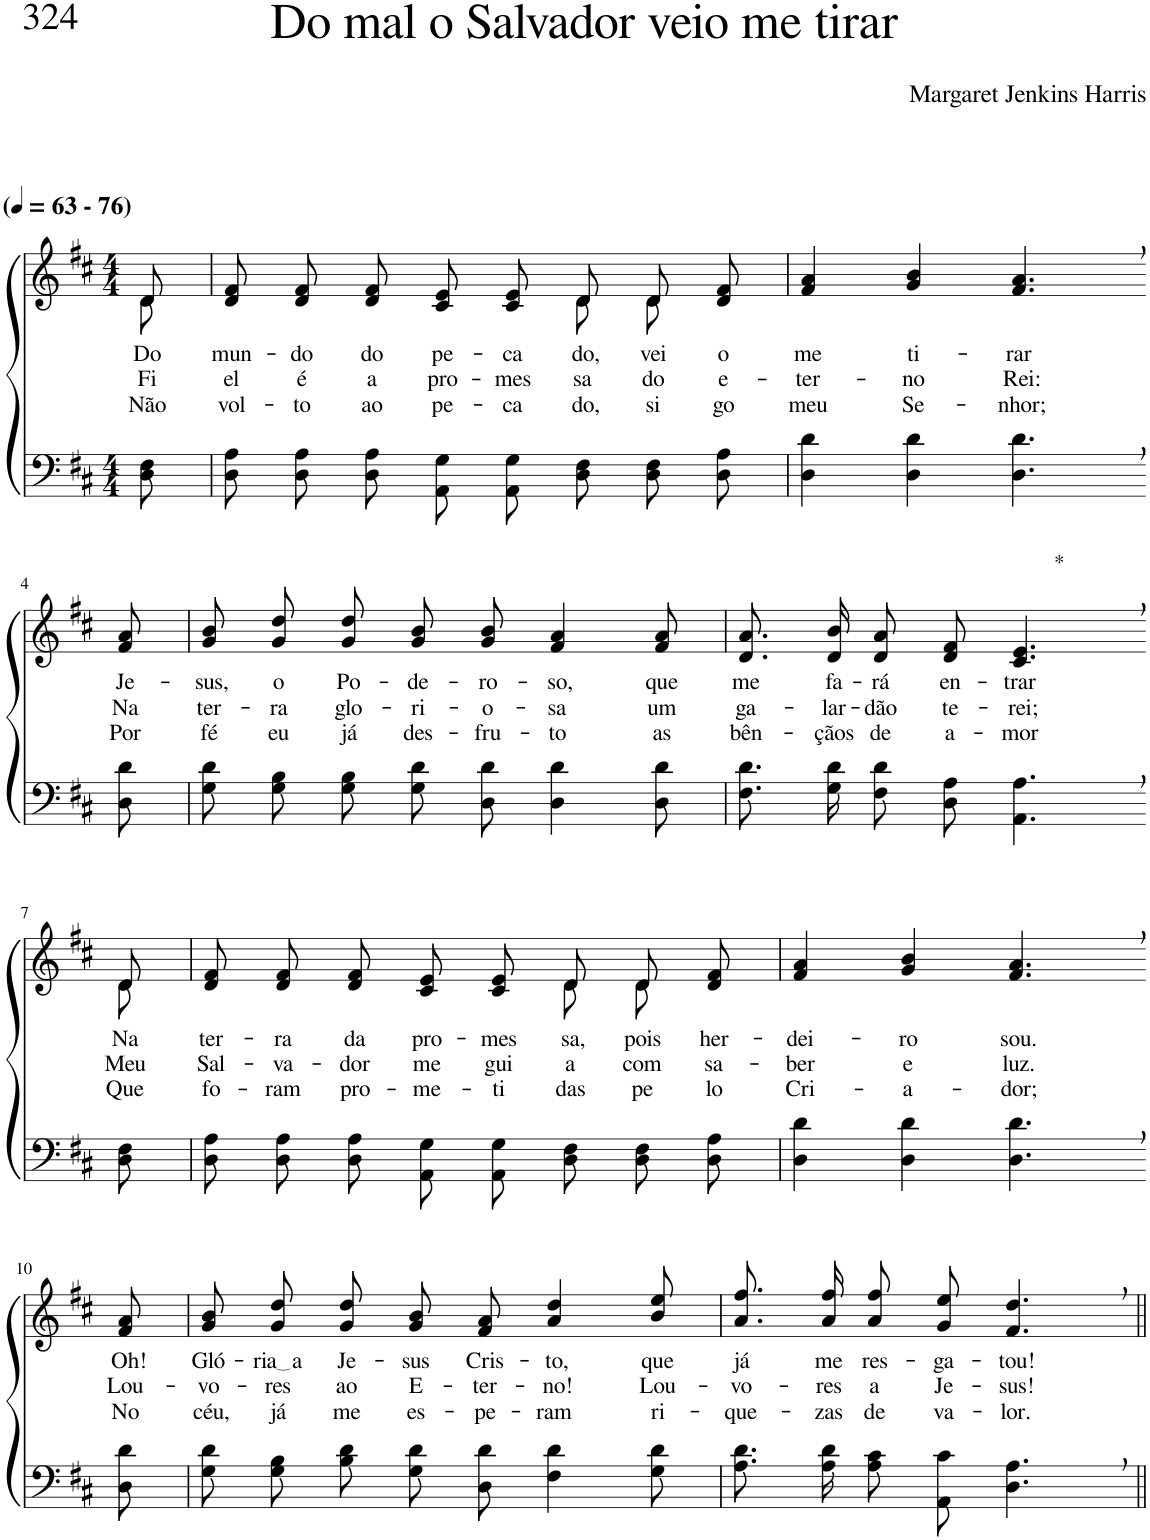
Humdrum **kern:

**kern	**kern	**text	**text	**text
*part2	*part1	*part1	*part1	*part1
*staff2	*staff1	*staff1	*staff1	*staff1
*I"Parte III e IV	*I"Parte I e II	*	*	*
*clefF4	*clefG2	*	*	*
*Trd1c2	*Trd1c2	*	*	*
*k[f#c#]	*k[f#c#]	*	*	*
*M4/4	*M4/4	*	*	*
*MM63	*MM63	*	*	*
=1	=1	=1	=1	=1
*	*^	*	*	*
!	!LO:TX:a:B:t=(	!	!	!	!
!	!LO:TX:a:B:t=- 76)	!	!	!	!
!	!	!	!LO:LY:b	!LO:LY:b	!LO:LY:b
8D\ 8F#\	8d/	8d\	Do	Fi-	Não
=2	=2	=2	=2	=2	=2
!	!	!	!LO:LY:b	!LO:LY:b	!LO:LY:b
8D\ 8A\L	8d/ 8f#/L	8ryy	mun-	-el	vol-
!	!	!	!LO:LY:b	!LO:LY:b	!LO:LY:b
*	*v	*v	*	*	*
8D\ 8A\J	8d/ 8f#/J	-do	é	-to
!	!	!LO:LY:b	!LO:LY:b	!LO:LY:b
8D\ 8A\L	8d/ 8f#/L	do	a	ao
!	!	!LO:LY:b	!LO:LY:b	!LO:LY:b
8AA\ 8G\J	8c#/ 8e/J	pe-	pro-	pe-
!	!	!LO:LY:b	!LO:LY:b	!LO:LY:b
8AA/ 8G/L	8c#/ 8e/L	-ca-	-mes-	-ca-
*	*^	*	*	*
!	!	!	!LO:LY:b	!LO:LY:b	!LO:LY:b
8D/ 8F#/J	8d/J	8d\L	do,	-sa	-do,
!	!	!	!LO:LY:b	!LO:LY:b	!LO:LY:b
8D\ 8F#\L	8d/L	8d\J	vei-	do	si-
!	!	!	!LO:LY:b	!LO:LY:b	!LO:LY:b
8D\ 8A\J	8d/ 8f#/J	8ryy	-o	e-	go
=3	=3	=3	=3	=3	=3
!	!	!	!LO:LY:b	!LO:LY:b	!LO:LY:b
*	*v	*v	*	*	*
4D\ 4d\	4f#/ 4a/	me	-ter-	meu
!	!	!LO:LY:b	!LO:LY:b	!LO:LY:b
4D\ 4d\	4g/ 4b/	ti-	-no	Se-
!	!	!LO:LY:b	!LO:LY:b	!LO:LY:b
4.D\, 4.d\,	4.f#/, 4.a/,	-rar	Rei:	-nhor;
!!LO:LB:g=z
=4-	=4-	=4-	=4-	=4-
!	!	!LO:LY:b	!LO:LY:b	!LO:LY:b
8D\ 8d\	8f#/ 8a/	Je-	Na	Por
=5	=5	=5	=5	=5
!	!	!LO:LY:b	!LO:LY:b	!LO:LY:b
8G\ 8d\L	8g\ 8b\L	-sus,	ter-	fé
!	!	!LO:LY:b	!LO:LY:b	!LO:LY:b
8G\ 8B\J	8g\ 8dd\J	o	-ra	eu
!	!	!LO:LY:b	!LO:LY:b	!LO:LY:b
8G\ 8B\L	8g/ 8dd/L	Po-	glo-	já
!	!	!LO:LY:b	!LO:LY:b	!LO:LY:b
8G\ 8d\J	8g/ 8b/J	-de-	-ri-	des-
!	!	!LO:LY:b	!LO:LY:b	!LO:LY:b
8D\ 8d\	8g/ 8b/	-ro-	-o-	-fru-
!	!	!LO:LY:b	!LO:LY:b	!LO:LY:b
4D\ 4d\	4f#/ 4a/	-so,	-sa	-to
!	!	!LO:LY:b	!LO:LY:b	!LO:LY:b
8D\ 8d\	8f#/ 8a/	que	um	as
=6	=6	=6	=6	=6
!	!	!LO:LY:b	!LO:LY:b	!LO:LY:b
8.F#\ 8.d\L	8.d/ 8.a/L	me	ga-	bên-
!	!	!LO:LY:b	!LO:LY:b	!LO:LY:b
16G\ 16d\Jk	16d/ 16b/Jk	fa-	-lar-	-çãos
!	!	!LO:LY:b	!LO:LY:b	!LO:LY:b
8F#\ 8d\L	8d/ 8a/L	-rá	-dão	de
!	!	!LO:LY:b	!LO:LY:b	!LO:LY:b
8D\ 8A\J	8d/ 8f#/J	en-	te-	a-
!	!LO:TX:a:t=*	!	!	!
!	!	!LO:LY:b	!LO:LY:b	!LO:LY:b
4.AA\, 4.A\,	4.c#/, 4.e/,	-trar	-rei;	-mor
!!LO:LB:g=z
=7-	=7-	=7-	=7-	=7-
*	*^	*	*	*
!	!	!	!LO:LY:b	!LO:LY:b	!LO:LY:b
8D\ 8F#\	8d/	8d\	Na	Meu	-Que
=8	=8	=8	=8	=8	=8
!	!	!	!LO:LY:b	!LO:LY:b	!LO:LY:b
8D\ 8A\L	8d/ 8f#/L	8ryy	ter-	Sal-	fo-
!	!	!	!LO:LY:b	!LO:LY:b	!LO:LY:b
*	*v	*v	*	*	*
8D\ 8A\J	8d/ 8f#/J	-ra	-va-	-ram
!	!	!LO:LY:b	!LO:LY:b	!LO:LY:b
8D\ 8A\L	8d/ 8f#/L	da	-dor	pro-
!	!	!LO:LY:b	!LO:LY:b	!LO:LY:b
8AA\ 8G\J	8c#/ 8e/J	pro-	me	-me-
!	!	!LO:LY:b	!LO:LY:b	!LO:LY:b
8AA/ 8G/L	8c#/ 8e/L	-mes-	gui-	-ti-
*	*^	*	*	*
!	!	!	!LO:LY:b	!LO:LY:b	!LO:LY:b
8D/ 8F#/J	8d/J	8d\L	-sa,	-a	-das
!	!	!	!LO:LY:b	!LO:LY:b	!LO:LY:b
8D\ 8F#\L	8d/L	8d\J	pois	com	pe-
!	!	!	!LO:LY:b	!LO:LY:b	!LO:LY:b
8D\ 8A\J	8d/ 8f#/J	8ryy	her-	sa-	-lo
=9	=9	=9	=9	=9	=9
!	!	!	!LO:LY:b	!LO:LY:b	!LO:LY:b
*	*v	*v	*	*	*
4D\ 4d\	4f#/ 4a/	-dei-	-ber	Cri-
!	!	!LO:LY:b	!LO:LY:b	!LO:LY:b
4D\ 4d\	4g/ 4b/	-ro	e	-a-
!	!	!LO:LY:b	!LO:LY:b	!LO:LY:b
4.D\, 4.d\,	4.f#/, 4.a/,	sou.	luz.	-dor;
!!LO:LB:g=z
=10-	=10-	=10-	=10-	=10-
!	!	!LO:LY:b	!LO:LY:b	!LO:LY:b
8D\ 8d\	8f#/ 8a/	Oh!	Lou-	No
=11	=11	=11	=11	=11
!	!	!LO:LY:b	!LO:LY:b	!LO:LY:b
8G\ 8d\L	8g\ 8b\L	Gló-	-vo-	céu,
!	!	!LO:LY:b	!LO:LY:b	!LO:LY:b
8G\ 8B\J	8g\ 8dd\J	ria a	-res	já
!	!	!LO:LY:b	!LO:LY:b	!LO:LY:b
8B\ 8d\L	8g/ 8dd/L	Je-	ao	me
!	!	!LO:LY:b	!LO:LY:b	!LO:LY:b
8G\ 8d\J	8g/ 8b/J	-sus	E-	es-
!	!	!LO:LY:b	!LO:LY:b	!LO:LY:b
8D\ 8d\	8f#/ 8a/	Cris-	-ter-	-pe-
!	!	!LO:LY:b	!LO:LY:b	!LO:LY:b
4F#\ 4d\	4a/ 4dd/	-to,	-no!	-ram
!	!	!LO:LY:b	!LO:LY:b	!LO:LY:b
8G\ 8d\	8b/ 8ee/	que	Lou-	ri-
=12	=12	=12	=12	=12
!	!	!LO:LY:b	!LO:LY:b	!LO:LY:b
8.A\ 8.d\L	8.a\ 8.ff#\L	já	-vo-	-que-
!	!	!LO:LY:b	!LO:LY:b	!LO:LY:b
16A\ 16d\Jk	16a\ 16ff#\Jk	me	-res	-zas
!	!	!LO:LY:b	!LO:LY:b	!LO:LY:b
8A\ 8c#\L	8a\ 8ff#\L	res-	a	de
!	!	!LO:LY:b	!LO:LY:b	!LO:LY:b
8AA\ 8c#\J	8g\ 8ee\J	-ga-	Je-	va-
!	!	!LO:LY:b	!LO:LY:b	!LO:LY:b
4.D\, 4.A\,	4.f#/, 4.dd/,	-tou!	-sus!	-lor.
=||	=||	=||	=||	=||
*-	*-	*-	*-	*-
